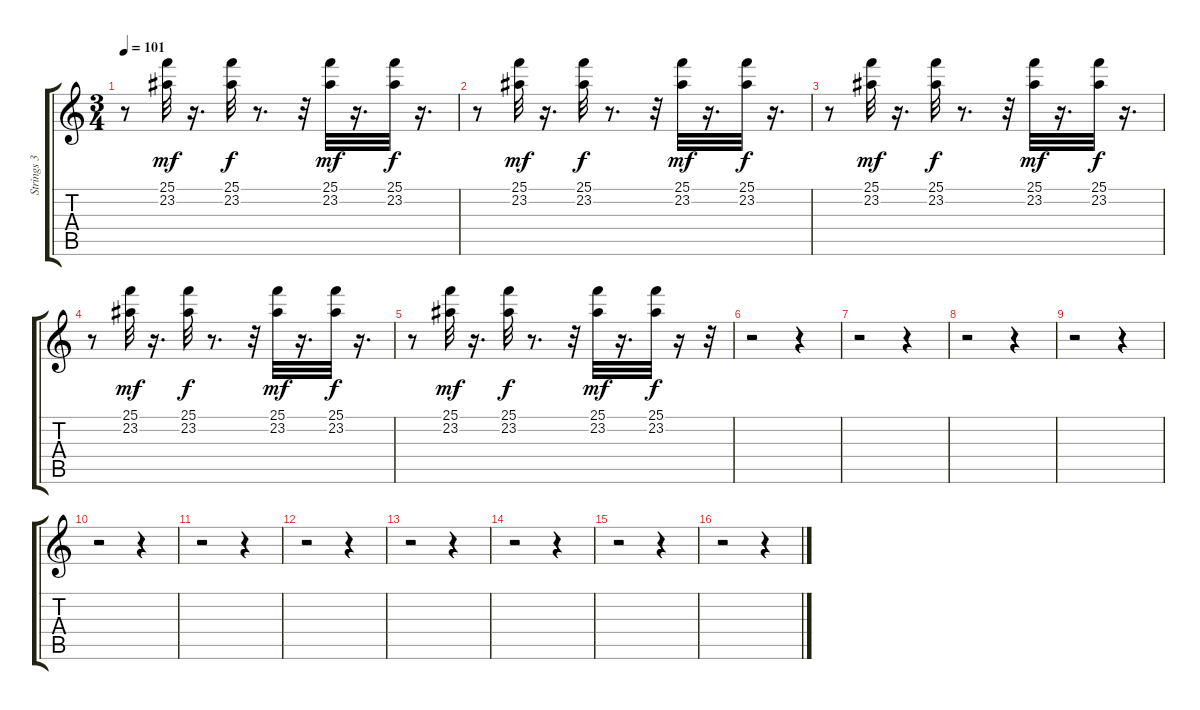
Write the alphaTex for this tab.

\track ("Strings 3" "Strings 3") {instrument stringensemble1}
\staff {score tabs}
\tuning (E4 B3 G3 D3 A2 E2) {hide}
\ts (3 4)
\tempo 101
\clef g2
\ks c
r.8{dy f} (25.1 23.2).32{dy mf} r.16{d} (25.1 23.2).32{dy f} r.8{d} r.32 (25.1 23.2).32{dy mf} r.16{d} (25.1 23.2).32{dy f} r.16{d} |
r.8 (25.1 23.2).32{dy mf} r.16{d} (25.1 23.2).32{dy f} r.8{d} r.32 (25.1 23.2).32{dy mf} r.16{d} (25.1 23.2).32{dy f} r.16{d} |
r.8 (25.1 23.2).32{dy mf} r.16{d} (25.1 23.2).32{dy f} r.8{d} r.32 (25.1 23.2).32{dy mf} r.16{d} (25.1 23.2).32{dy f} r.16{d} |
r.8 (25.1 23.2).32{dy mf} r.16{d} (25.1 23.2).32{dy f} r.8{d} r.32 (25.1 23.2).32{dy mf} r.16{d} (25.1 23.2).32{dy f} r.16{d} |
r.8 (25.1 23.2).32{dy mf} r.16{d} (25.1 23.2).32{dy f} r.8{d} r.32 (25.1 23.2).32{dy mf} r.16{d} (25.1 23.2).32{dy f} r.16 r.32 |
r.2 r.4 |
r.2 r.4 |
r.2 r.4 |
r.2 r.4 |
r.2 r.4 |
r.2 r.4 |
r.2 r.4 |
r.2 r.4 |
r.2 r.4 |
r.2 r.4 |
r.2 r.4
